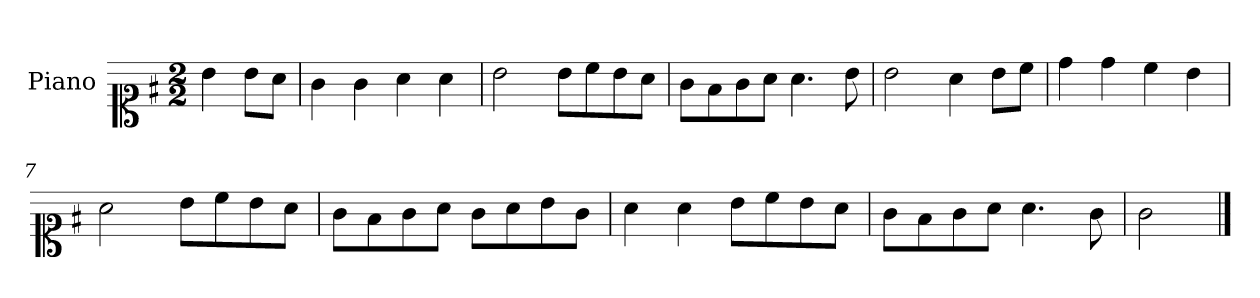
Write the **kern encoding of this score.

**kern
*part1
*staff1
*I"Piano
*I'Pno.
*clefC1
*k[f#]
*M2/2
=1
4b\
8b\L
8a\J
=2
4g\
4g\
4a\
4a\
=3
2b\
8b\L
8cc\
8b\
8a\J
=4
8g\L
8f#\
8g\
8a\J
4.a\
8b\
=5
2b\
4a\
8b\L
8cc\J
=6
4dd\
4dd\
4cc\
4b\
=7
2a\
8b\L
8cc\
8b\
8a\J
=8
8g\L
8f#\
8g\
8a\J
8g\L
8a\
8b\
8g\J
=9
4a\
4a\
8b\L
8cc\
8b\
8a\J
=10
8g\L
8f#\
8g\
8a\J
4.a\
8g\
=11
2g\
==
*-
